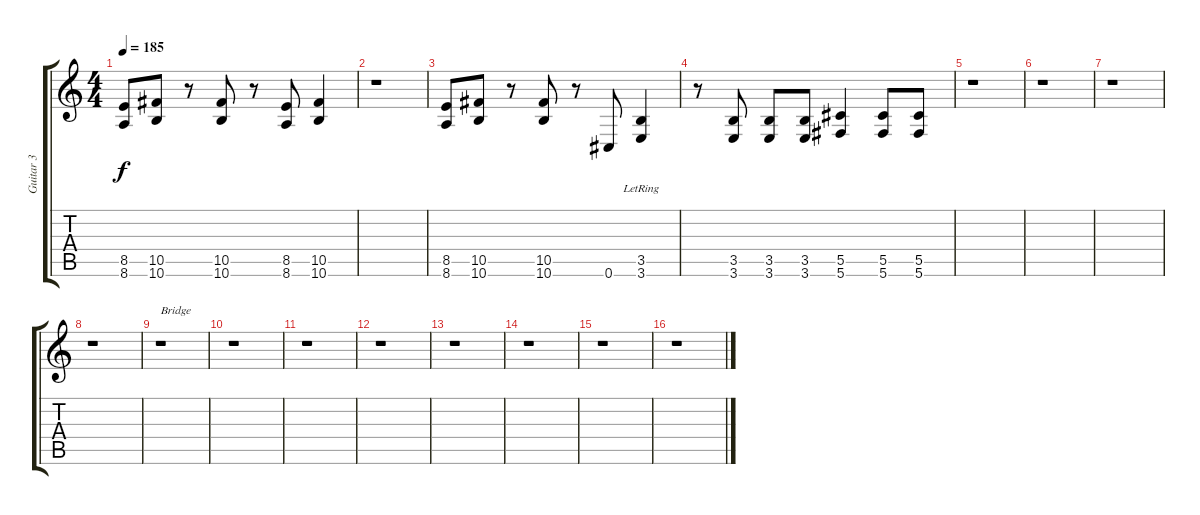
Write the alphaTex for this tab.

\track ("Guitar 3" "Guitar 3") {instrument acousticguitarsteel}
\staff {score tabs}
\tuning (Eb4 Bb3 Gb3 Db3 Ab2 Db2) {hide}
\ts (4 4)
\tempo 185
\clef g2
\ks c
(8.5 8.6).8{dy f} (10.5 10.6).8 r.8 (10.5 10.6).8 r.8 (8.5 8.6).8 (10.5 10.6).4 |
r.1 |
(8.5 8.6).8 (10.5 10.6).8 r.8 (10.5 10.6).8 r.8 0.6.8 (3.5{lr} 3.6{lr}).4 |
r.8 (3.5 3.6).8 (3.5 3.6).8 (3.5 3.6).8 (5.5 5.6).4 (5.5 5.6).8 (5.5 5.6).8 |
r.1 |
r.1 |
r.1 |
r.1 |
r.1{txt "Bridge"} |
r.1 |
r.1 |
r.1 |
r.1 |
r.1 |
r.1 |
r.1
